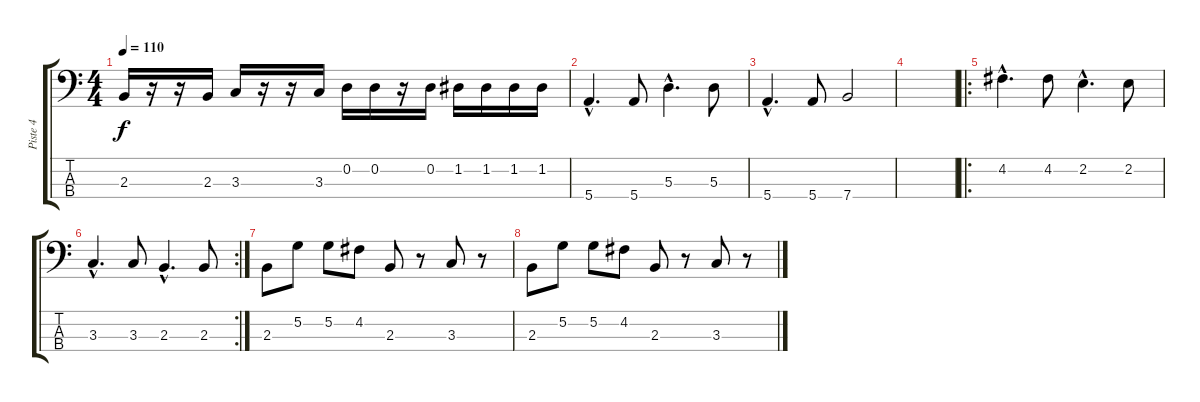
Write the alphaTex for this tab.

\track ("Piste 4" "Piste 4") {instrument electricbassfinger}
\staff {score tabs}
\tuning (G2 D2 A1 E1) {hide}
\ts (4 4)
\tempo 110
\clef f4
\ks c
2.3.16{dy f} r.16 r.16 2.3.16 3.3.16 r.16 r.16 3.3.16 0.2.16 0.2.16 r.16 0.2.16 1.2.16 1.2.16 1.2.16 1.2.16 |
5.4{hac}.4{d} 5.4.8 5.3{hac}.4{d} 5.3.8 |
5.4{hac}.4{d} 5.4.8 7.4.2 |
|
\ro
4.2{hac}.4{d} 4.2.8 2.2{hac}.4{d} 2.2.8 |
\rc 2
3.3{hac}.4{d} 3.3.8 2.3{hac}.4{d} 2.3.8 |
2.3.8 5.2.8 5.2.8 4.2.8 2.3.8 r.8 3.3.8 r.8 |
2.3.8 5.2.8 5.2.8 4.2.8 2.3.8 r.8 3.3.8 r.8
